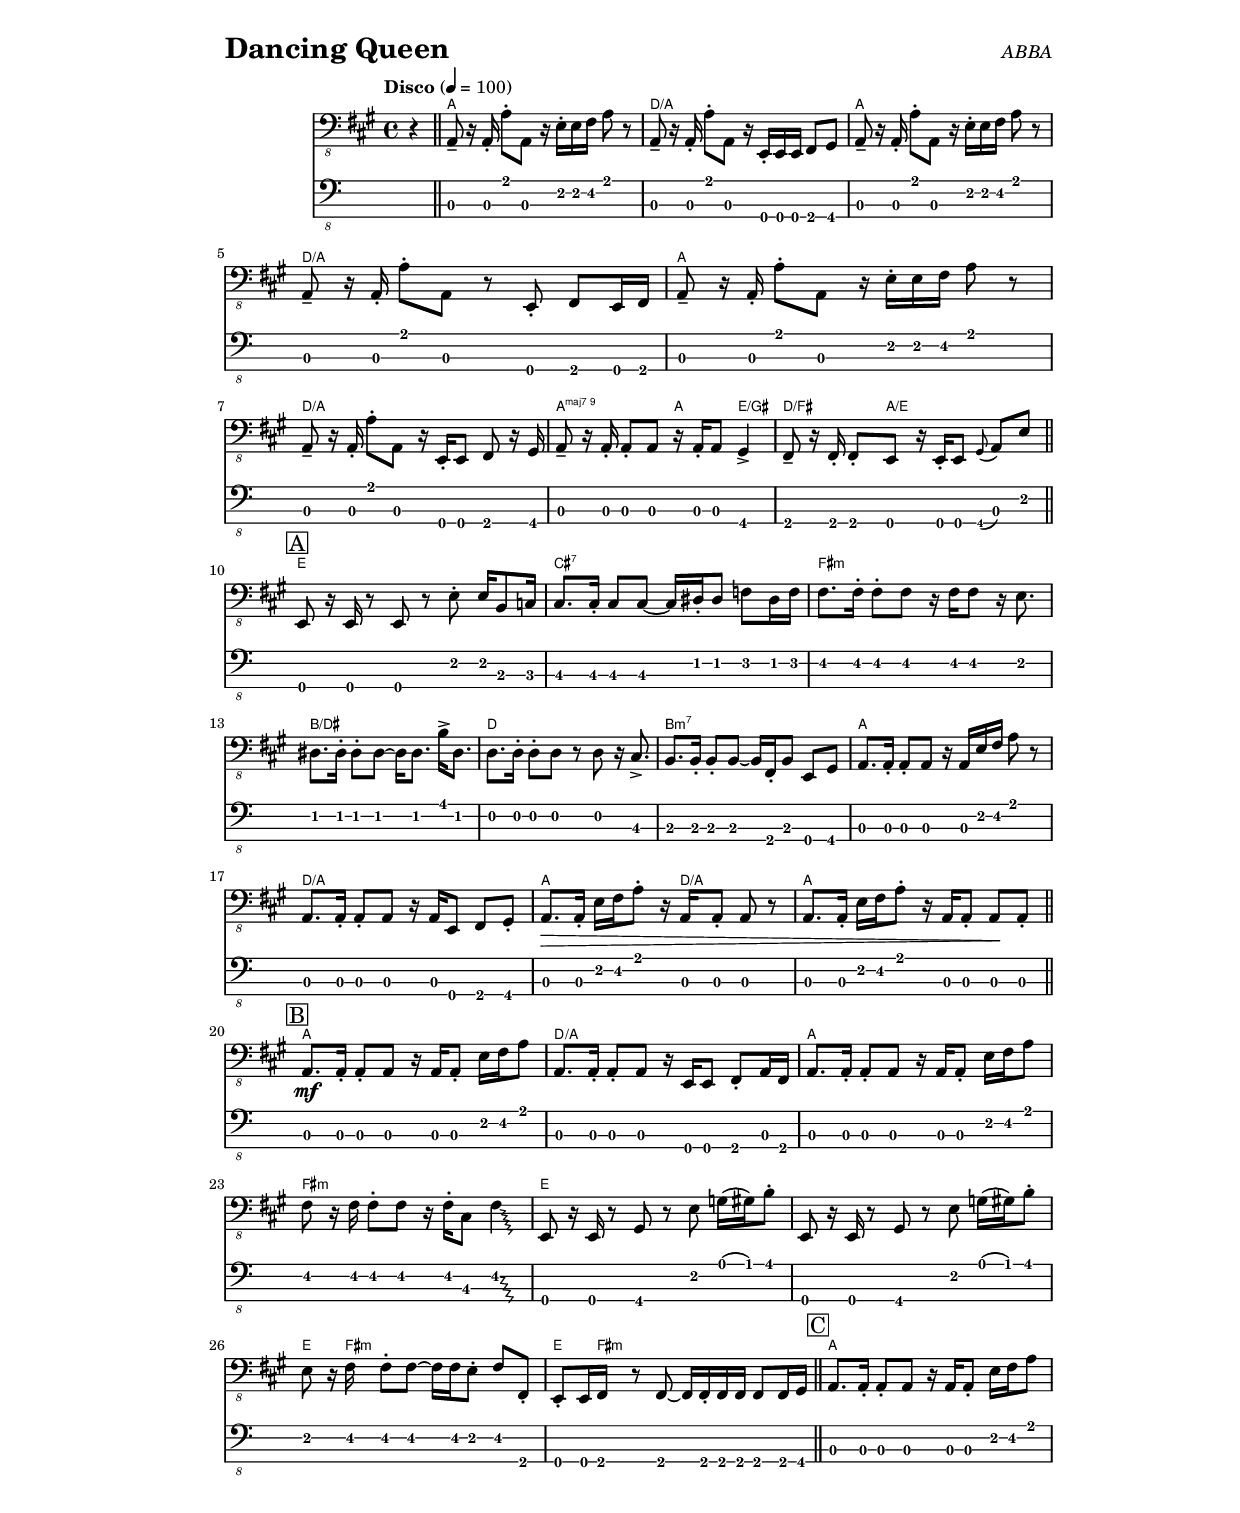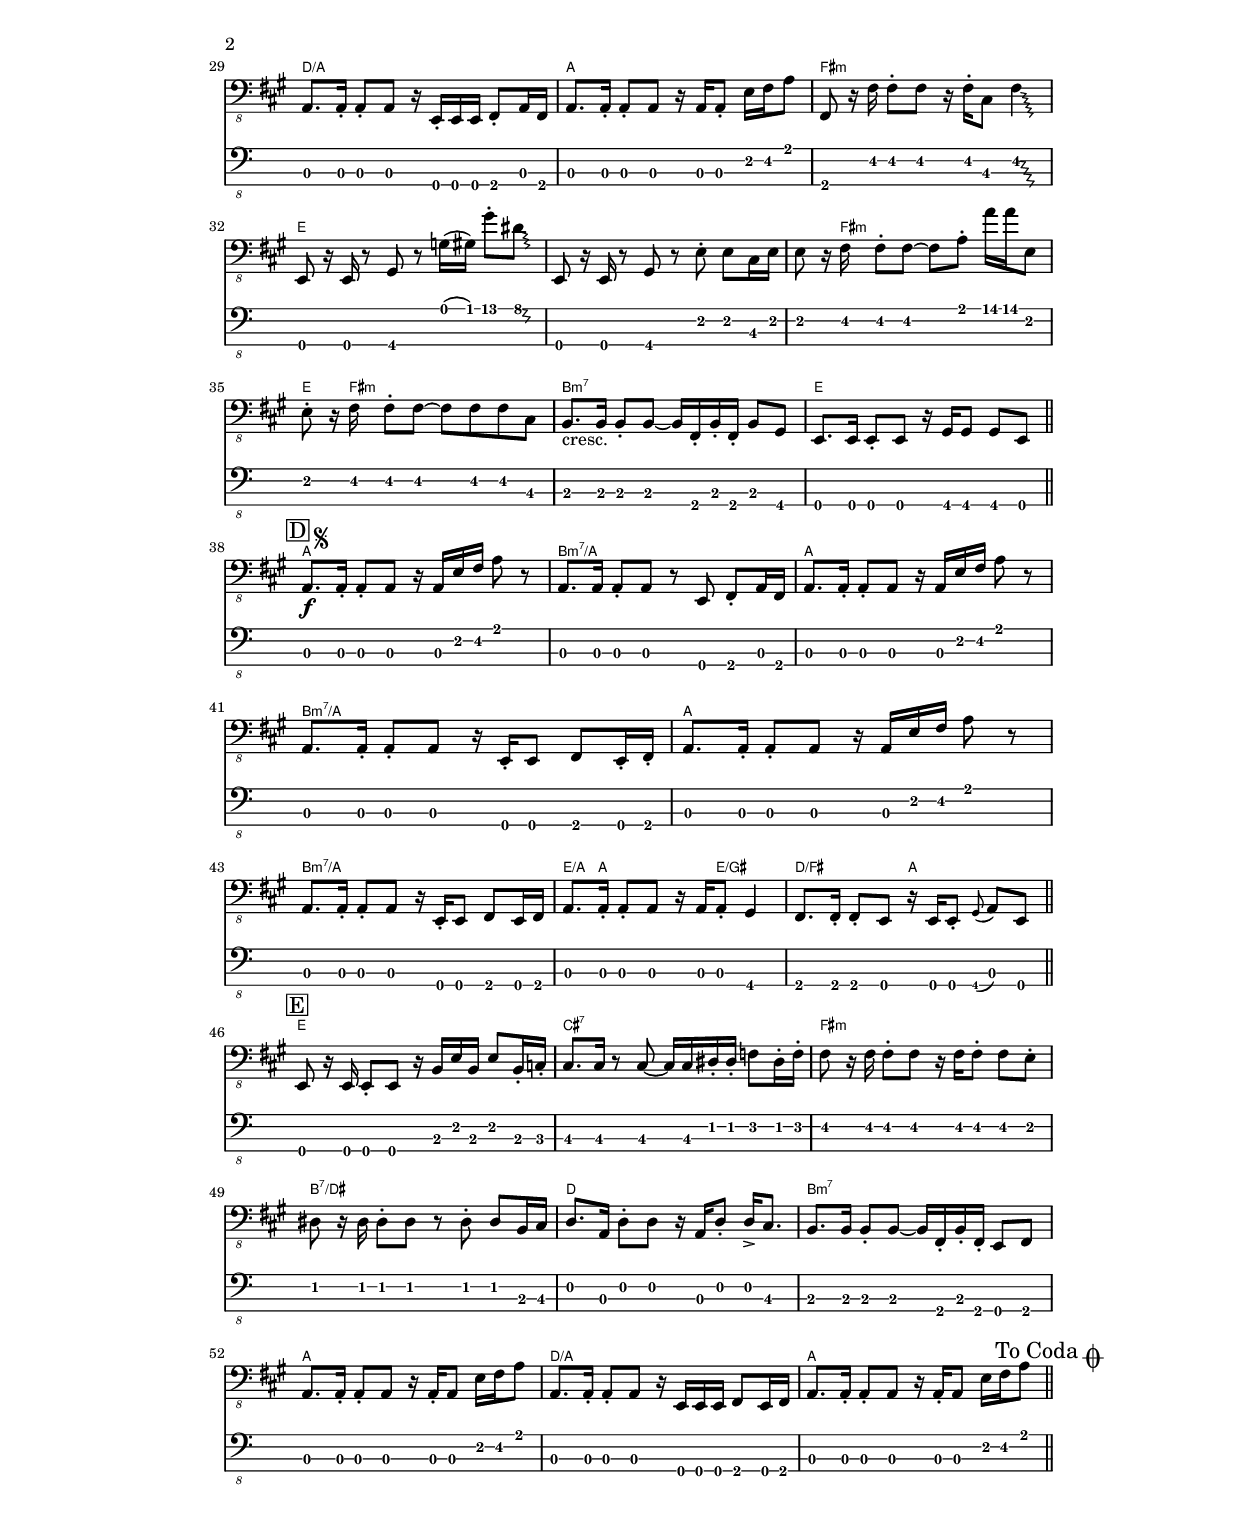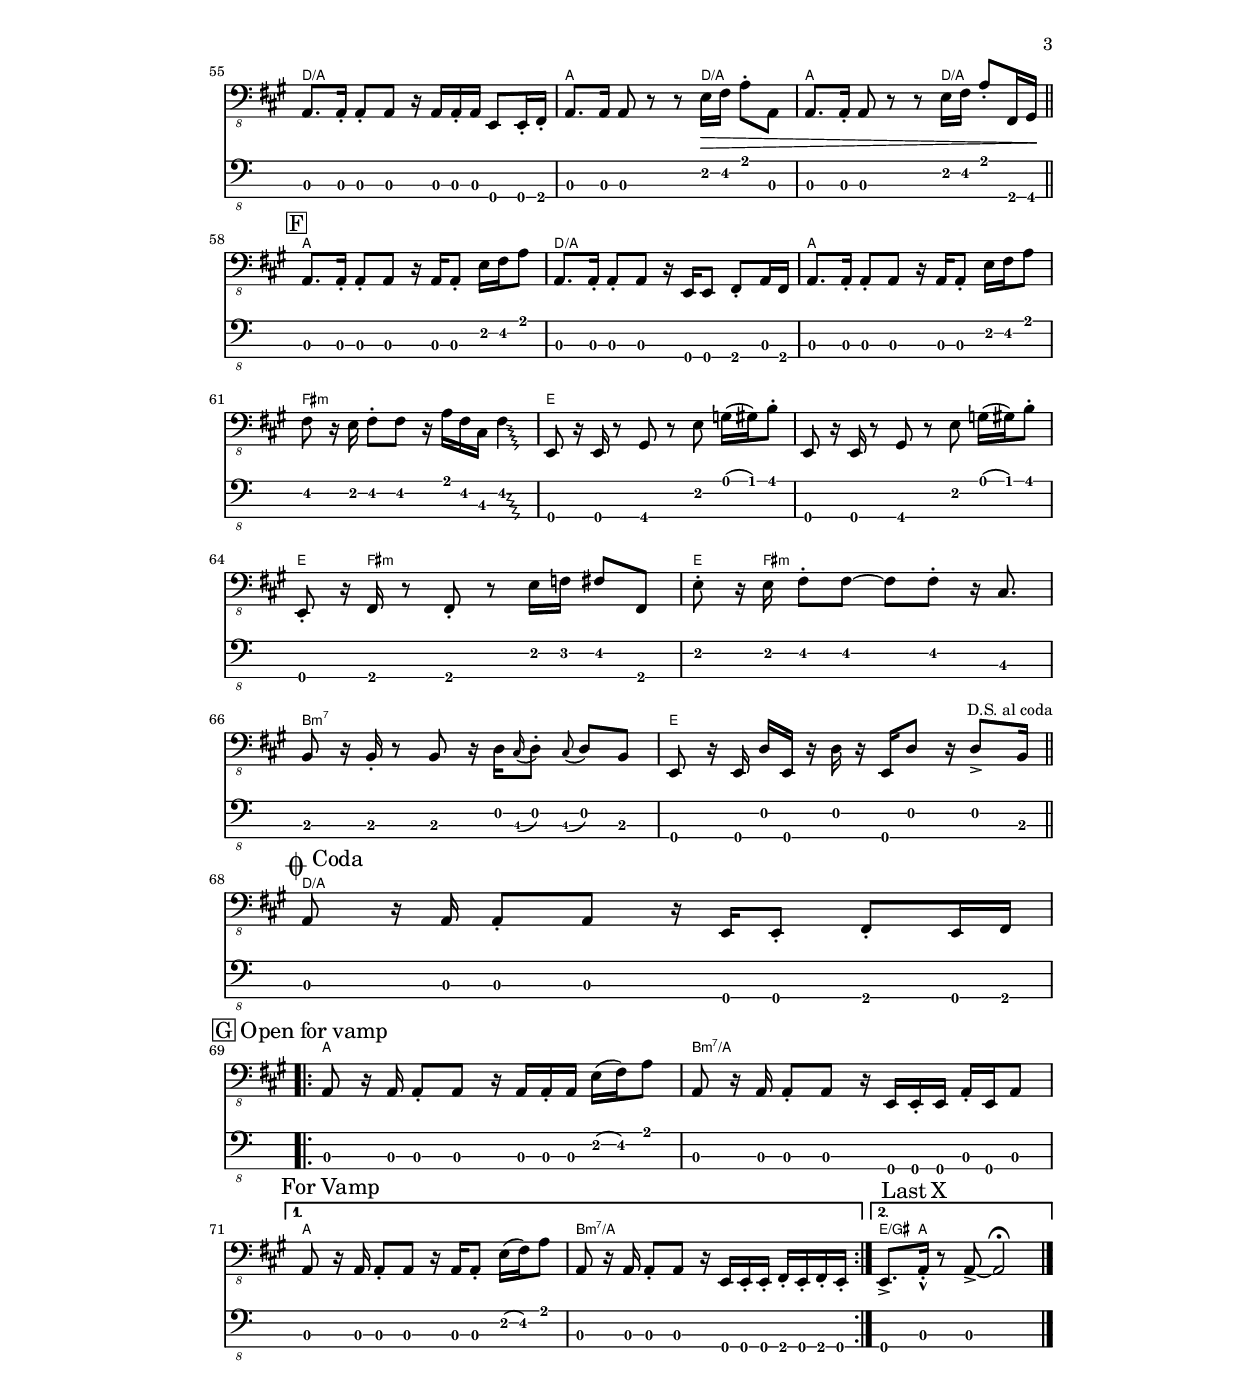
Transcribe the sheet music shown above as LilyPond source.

% LilyBin

\version "2.18.0"
\include "english.ly"
DSfine = {
  \once \override Score.RehearsalMark #'break-visibility = #'#(#t #t #f)
  \mark \markup { \small "D.S. al fine" }
}

DS = {
  \once \override Score.RehearsalMark #'break-visibility = #'#(#t #t #f)
  \mark \markup { \small "D.S." }
}

DCfine = {
  \once \override Score.RehearsalMark #'break-visibility = #'#(#t #t #f)
  \mark \markup { \small "D.C. al fine" }
}

DCcoda = {
  \once \override Score.RehearsalMark #'break-visibility = #'#(#t #t #f)
  \mark \markup { \small "D.C. al coda" }
}

DScoda = {
  \once \override Score.RehearsalMark #'break-visibility = #'#(#t #t #f)
  \mark \markup { \small "D.S. al coda" }
}

Fine = {
  \once \override Score.RehearsalMark #'break-visibility = #'#(#t #t #f)
  \mark \markup { \small \italic "fine" }
}

GotoCoda = {
  \once \override Score.RehearsalMark #'break-visibility = #'#(#t #t #f)
  \mark \markup { "To Coda" \musicglyph #"scripts.coda" }
}

Coda = {
  \once \override Score.RehearsalMark #'break-visibility = #'#(#f #t #t)
  \mark \markup { \musicglyph #"scripts.coda" "Coda" }
}

Segno = {
  \once \override Score.RehearsalMark #'break-visibility = #'#(#f #t #t)
  \mark \markup { \small \musicglyph #"scripts.segno" }
}
	


\header {
  piece = \markup { \fontsize #4 \bold "Dancing Queen" }
  opus = \markup { \italic "ABBA" }
}

\paper { 
  left-margin = 1.5 \in	
  right-margin = 1.25 \in
  top-margin = 1.0 \in
  bottom-margin = 1.0 \in
}

#(set-global-staff-size 15.5)
		
cbreak = { 
  \break
} 
sbreak = { \break }


global = {
  \time 4/4
  \tempo "Disco" 4 = 100
  \override Glissando.style = #'zigzag
}

my_notes = \relative c, {
  \clef "bass_8"
  \key a \major
	
  \partial 4 r4 \bar "||"
  \set Score.currentBarNumber = #2
  
  %% 2
  a8-- r16 a16-. a'8-. a,8 r16 e'16-. e fs a8 r8 | 
  a,8-- r16 a16-. a'8-. a,8 r16 e16-. e e fs8 gs |
  a8-- r16 a16-. a'8-. a,8 r16 e'16-. e fs a8 r8 | 
  
  %% 5 
  \cbreak
  a,8-- r16 a16-. a'8-. a,8 r8 e8-. fs e16 fs16 |
  a8-- r16 a16-. a'8-. a,8 r16 e'16-. e fs a8 r8 |
  
  %% 7
  \cbreak
  a,8-- r16 a16-. a'8-. a, r16 e16-. e8 fs8 r16 gs16 |
  a8-- r16 a16-. a8-. a r16 a16-. a8 gs4-> |
  fs8-- r16 fs16-. fs8-. e r16 e16-. e8 \grace gs (a8) e'8 \bar "||"
  
  %% 10
  \sbreak
  \mark \markup { \box A }
  e,8 r16 e16 r8 e8 r8 e'8-. e16 b8 c16 | 
  cs8. cs16-. cs8 cs8~ cs16 ds16-. ds8 f8 ds16 f16 |
  fs8. fs16-. fs8-. fs8 r16 fs16 fs8 r16 e8. | 
  
  %% 13
  \cbreak
  ds8. ds16-. ds8-. ds8~ ds16 ds8. b'16-> ds,8. |
  d8. d16-. d8-. d8 r8 d8 r16 cs8.-> |
  b8. b16-. b8-. b8~ b16 fs-. b8 e,8 gs |
  a8. a16-. a8-. a8 r16 a16 e'16 fs16 a8 r8 |
  
  %% 17
  \cbreak
  a,8. a16-. a8-. a8 r16 a16 e8 fs gs-. |
  a8. \> a16-. e'16 fs16 a8-. r16 a,16 a8-. a r8 |
  a8. a16-. e'16 fs16 a8-. r16 a,16 a8-. a \! a-. \bar "||"
  
  %% 20
  \sbreak
  \mark \markup { \box B }
  a8. \mf a16-. a8-. a8 r16 a16 a8-. e'16 fs a8 |
  a,8. a16-. a8-. a8 r16 e16 e8 fs8-. a16 fs |
  a8. a16-. a8-. a8 r16 a16 a8-. e'16 fs a8 |
  
  %% 23
  \cbreak
  fs8 r16 fs fs8-. fs r16 fs-. cs8 \afterGrace fs4 \glissando { \hideNotes e, \unHideNotes } |
  e8 r16 e16 r8 gs8 r8 e'8 g16 (gs) b8-. |
  e,,8 r16 e16 r8 gs8 r8 e'8 g16 (gs) b8-. |
  
  %% 26
  e,8 r16 fs16 fs8-. fs8 ~ fs16 fs e8-. fs8 fs,8-. |
  e-. e16 fs r8 fs8 ~ fs16 fs-. fs fs fs8 fs16 gs \bar "||"
  
  %%\sbreak
  \mark \markup { \box C }
  a8. a16-. a8-. a8 r16 a16 a8-. e'16 fs a8 |
  
  %% 29
  \sbreak
  a,8. a16-. a8-. a8 r16 e16-. e e fs8-. a16 fs | 
  a8. a16-. a8-. a8 r16 a16 a8-. e'16 fs a8 |
  fs,8 r16 fs'16 fs8-. fs r16 fs16-. cs8 \afterGrace fs4 \glissando { \hideNotes e, \unHideNotes } |
  
  %% 32
  \cbreak
  e8 r16 e16 r8 gs8 r8 g'16 (gs) gs'8-. \afterGrace ds8 \glissando { \hideNotes e, \unHideNotes } |
  e,8 r16 e16 r8 gs8 r8 e'8-. e8 cs16 e16 | e8 r16 fs fs8-. fs8 ~ fs8 a8-. a'16 a e,8 |
  
  %% 35
  e8-. r16 fs fs8-. fs8 ~ fs fs fs cs |
  b8.-"cresc." b16 b8-. b8 ~ b16 fs-. b-. fs-. b8 gs |
  e8. e16 e8-. e r16 gs16 gs8 gs e8 \bar "||"
  
  %% 38
  \sbreak
  \mark \markup { \box D \small \musicglyph #"scripts.segno" }
  a8. \f a16-. a8-. a8 r16 a16 e'16 fs a8 r8 |
  a,8. a16  a8-. a8 r8 e8 fs-. a16 fs |
  a8. a16-. a8-. a8 r16 a16 e'16 fs a8 r8 |
  
  %% 41
  \cbreak
  a,8. a16-. a8-. a8 r16 e16-. e8 fs e16-. fs-. | 
  a8. a16-. a8-. a8 r16 a16 e'16 fs a8 r8 |
  
  %% 43
  \cbreak
  a,8. a16-. a8-. a8 r16 e16-. e8 fs e16 fs | 
  a8. a16-. a8-. a8 r16 a16 a8-. gs4 |
  fs8. fs16-. fs8-. e r16 e16 e8-. \grace gs (a8) e8 \bar "||"
  
  %% 46
  \sbreak
  \mark \markup { \box E }
  e8 r16 e16 e8-. e r16 b'16 e b e8 b16-. c-. |
  cs8. cs16 r8 cs8 ~ cs16 cs16 ds16-. ds-. f8 ds16-. f-. |
  fs8 r16 fs16 fs8-. fs r16 fs16 fs8-. fs8 e8-. |
  
  %% 49
  \cbreak
  ds8 r16 ds16 ds8-. ds r ds-. ds b16 cs |
  d8. a16 d8-. d r16 a16 d8-. d16-> cs8. |
  b8. b16 b8-. b8 ~ b16 fs-. b-. fs-. e8 fs |
  
  %% 52
  \cbreak
  a8. a16-. a8-. a r16 a16-. a8 e'16 fs a8 |
  a,8. a16-. a8-. a r16 e16 e e fs8 e16 fs |
  a8. a16-. a8-. a r16 a16-. a8 e'16 fs a8 \GotoCoda \bar "||"
  
  %% 55
  a,8. a16-. a8-. a8 r16 a16 a-. a e8 e16-. fs-.  |
  a8. a16 a8 r8 r8 e'16 \> fs a8-. a,8 |
  a8. a16-. a8 r8 r8 e'16 fs a8-. fs,16 gs \! \bar "||"
  
  %% 58
  \sbreak
  \mark \markup { \box F }
  a8. a16-. a8-. a8 r16 a16 a8-. e'16 fs a8 | 
  a,8. a16-. a8-. a8 r16 e16 e8 fs8-. a16 fs |
  a8. a16-. a8-. a8 r16 a16 a8-. e'16 fs a8 | 
  
  %% 61
  \cbreak
  fs8 r16 e fs8-. fs r16 a16 fs cs \afterGrace fs4 \glissando { \hideNotes e, \unHideNotes } |
  e8 r16 e16 r8 gs8 r8 e'8 g16 (gs) b8-. |
  e,,8 r16 e16 r8 gs8 r8 e'8 g16 (gs) b8-. |
  
  %% 64
  \cbreak
  e,,8-. r16 fs16 r8 fs8-. r8 e'16 f fs8 fs, |
  e'8-. r16 e16 fs8-. fs ~ fs fs-. r16 cs8. |
  
  %% 66
  \cbreak
  b8 r16 b16-. r8 b8 r16 d16 \grace cs (d8-.) \grace cs (d8) b |
  e,8 r16 e16 d'16 e, r16 d'16 r16 e,16 d'8 r16 d8-> \DScoda b16 \bar "||"
  
  %% 68
  \sbreak
  \Coda
  a8 r16 a16 a8-. a8 r16 e16 e8-. fs-. e16 fs % \bar "||"
  
  %% 69
  \sbreak
  \mark \markup { \box G Open for vamp }
  \repeat volta 2 {
    a8 r16 a16 a8-. a8 r16 a16 a-. a e'16 (fs) a8 | 
    a,8 r16 a16 a8-. a8 r16 e16 e-. e a-. e a8 |
  } \alternative {
      %% 71
     {
       a8 \mark \markup { For Vamp} r16 a16 a8-. a8 r16 a16 a8-. e'16 (fs) a8 |
       a,8 r16 a16 a8-. a8 r16 e16 e-. e-. fs-. e-. fs-. e-. |
     }
     {
       e8.->  \mark \markup { Last X } a16-^-. r8 a8-> ~ a2 \fermata \bar "|."
     }
  }
  
  
}

my_chords = \chordmode {
  \set majorSevenSymbol = \markup { maj7 }
 
  s4 |
  
  %% 2
  a1 | d/a | a | d/a | a | 
  
  %% 7
  d1/a | a2:maj9 a4 e/gs |
  d4/fs~ d8/fs a8/e~ a2/e |
  
  %% 10
  e1 | cs:7 | fs:min
  
  %% 13
  b1/ds | d | b:min7 | a |
  
  %% 17
  d1/a | a2~ a16 d16/a ~ d4/a ~ d8/a | a1 |
  
  %% 20
  a1 | d/a | a |


  %% 23
  fs1:min | e | e |
  
  %% 26
  e8. fs16:min ~ fs2.:min |
  e8. fs16:min ~ fs2.:min |
  a1 |
  
  %% 29
  d1/a | a | fs:min |
  
  %% 32
  e1 | e | e8. fs16:min ~ fs2.:min |
  
  %% 35
  e8. fs16:min ~ fs2.:min | b1:min7 | e |
  
  %% 38
  a1 | b:min7/a | a |
  
  %% 41
  b1:min7/a | a |
  
  % 43
  b1:min7/a | e8./a a16 ~ a4. e/gs | d2/fs a |
  
  %% 46
  e1 | cs:7 | fs:min |
  
  %% 49
  b1:7/ds | d | b:min7 |
  
  %% 52
  a1 | d/a | a |
  
  %% 55
  d1/a | a2 ~ a8 d4./a | a2 ~ a8 d4./a | 
  
  %% 58
  a1 | d/a | a |
  
  %% 61
  fs1:min | e | e 
   
  %% 64
  e8. fs16:min ~ fs2.:min
  e8. fs16:min ~ fs2.:min

  %% 66
  b1:min7 | e
  
  %% 68
  d1/a
  
  %% 69
  a1 | b:min7/a |
  
  %% 71
  a1 | b:min7/a | e8./gs a16 s8 a8 ~ a2 |
}

ticktock = \drummode {
}


my_music = <<
  \new ChordNames {
    \set ChordNames.midiInstrument = "percussive organ"
    \set ChordNames.midiMaximumVolume = #0.4
    \set chordChanges = ##t
    \global
    \my_chords
  }
  \new Staff {
    \set Staff.midiInstrument = #"electric bass (finger)"
    \set Staff.midiMinimumVolume = #0.7
    \set Staff.midiMaximumVolume = #0.95
    \global
    \my_notes
  }
  \tag #'scoreOnly
  \new TabStaff
    \with { stringTunings = #bass-tuning } 
  { 
    %%\set TabStaff.minimumFret = #1
    %%\set TabStaff.restrainOpenStrings = ##t
    \global
    \my_notes
  }
  \tag #'midiOnly
  \new DrumStaff = TickTock <<
    \new DrumVoice = "ticktock" {
      \set DrumStaff.instrumentName = "TickTock"
      \set DrumStaff.midiMaximumVolume = #0.7
      \global
      \ticktock
    }
  >>
>>
  
\score {
  \removeWithTag #'midiOnly \my_music
  \layout {
    \context {
      \Score
        \override StringNumber #'stencil = ##f
        \override ChordName.font-size = -2
    }
  }
}

\score {
  \removeWithTag #'scoreOnly \unfoldRepeats \my_music
  \midi {}
}
